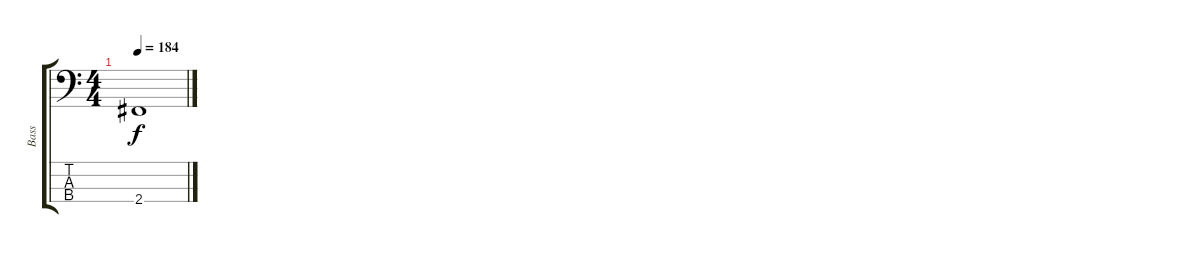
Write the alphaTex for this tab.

\track ("Bass" "Bass") {instrument electricbassfinger}
\staff {score tabs}
\tuning (G2 D2 A1 E1) {hide}
\ts (4 4)
\tempo 184
\clef f4
\ks c
2.4.1{dy f volume 5}
